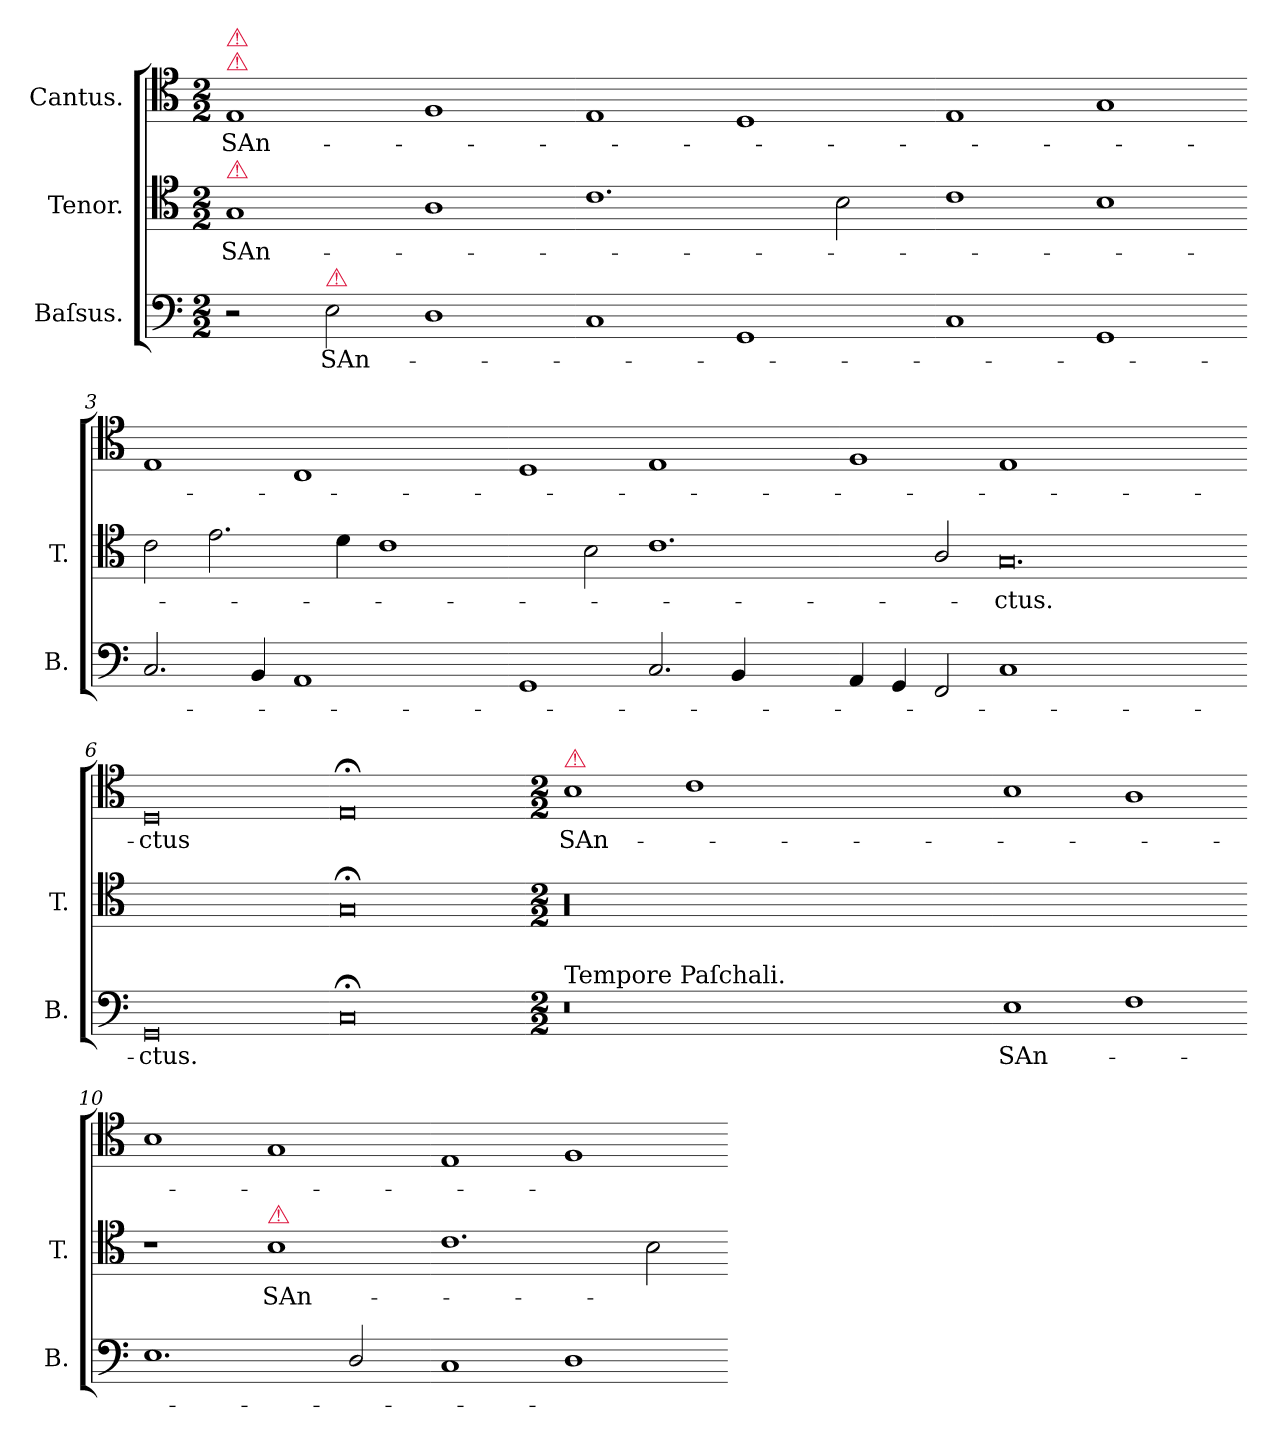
**kern	**text	**kern	**text	**kern	**text
*part3	*part3	*part2	*part2	*part1	*part1
*staff3	*staff3	*staff2	*staff2	*staff1	*staff1
*I"Baſsus.	*	*I"Tenor.	*	*I"Cantus.	*
*I'B.	*	*I'T.	*	*	*
*clefF4	*	*clefC4	*	*clefC4	*
*k[]	*	*k[]	*	*k[]	*
*M2/2	*	*M2/2	*	*M2/2	*
=	=	=	=	=	=
!	!	!	!	!LO:TX:a:color=crimson:t=⚠	!
!	!	!	!	!LO:TX:a:color=crimson:t=⚠	!
!	!	!LO:TX:a:color=crimson:t=⚠	!	!	!
2r	.	1G/	SAn-	1E/	SAn-
!LO:TX:a:color=crimson:t=⚠	!	!	!	!	!
2E\	SAn-	.	.	.	.
1D\	.	1A\	.	1F/	.
=1-	=1-	=1-	=1-	=1-	=1-
1C/	.	1.c\	.	1E/	.
1GG/	.	.	.	1D/	.
.	.	2B\	.	.	.
=2-	=2-	=2-	=2-	=2-	=2-
1C/	.	1c\	.	1E/	.
1GG/	.	1B\	.	1G/	.
=3-	=3-	=3-	=3-	=3-	=3-
2.C/	.	2c\	.	1E/	.
.	.	2.e\	.	.	.
4BB/	.	.	.	.	.
1AA/	.	.	.	1C/	.
.	.	4d\	.	.	.
.	.	1c\	.	.	.
2ryy	.	.	.	2ryy	.
=4-	=4-	=4-	=4-	=4-	=4-
1GG/	.	2ryy	.	1D/	.
.	.	2B\	.	.	.
2.C/	.	1.c\	.	1E/	.
4BB/	.	.	.	.	.
2ryy	.	.	.	2ryy	.
=5-	=5-	=5-	=5-	=5-	=5-
4AA/	.	2ryy	.	1F/	.
4GG/	.	.	.	.	.
2FF/	.	2A/	.	.	.
1C/	.	0.G/	-ctus.	1E/	.
0ryy	.	.	.	0ryy	.
=6-	=6-	=6-	=6-	=6-	=6-
0GG/	-ctus.	0ryy	.	0D/	-ctus
=7-	=7-	=7-	=7-	=7-	=7-
0C;<;/	.	0G;</	.	0E;</	.
=8-	=8-	=8-	=8-	=8-	=8-
*M2/2	*	*M2/2	*	*M2/2	*
!	!	!	!	!LO:TX:a:color=crimson:t=⚠	!
!LO:TX:a:t=Tempore Paſchali.	!	!	!	!	!
0r	.	00r	.	1B\	SAn-
.	.	.	.	1c\	.
0ryy	.	.	.	0ryy	.
=9-	=9-	=9-	=9-	=9-	=9-
1E\	SAn-	0ryy	.	1B\	.
1F\	.	.	.	1A\	.
=10-	=10-	=10-	=10-	=10-	=10-
1.E\	.	1r	.	1B\	.
!	!	!LO:TX:a:color=crimson:t=⚠	!	!	!
.	.	1B\	SAn-	1G/	.
2D/	.	.	.	.	.
=11-	=11-	=11-	=11-	=11-	=11-
1C/	.	1.c\	.	1E/	.
1D\	.	.	.	1F/	.
.	.	2B\	.	.	.
=-	=-	=-	=-	=-	=-
*-	*-	*-	*-	*-	*-
